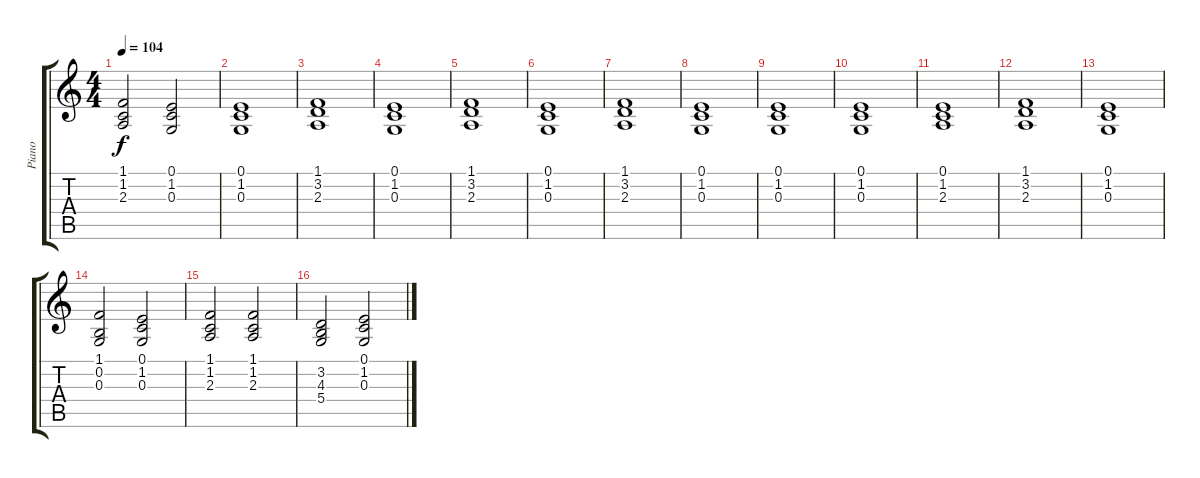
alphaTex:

\track ("Piano" "Piano") {instrument electricpiano2}
\staff {score tabs}
\tuning (E4 B3 G3 D3 A2 E2) {hide}
\ts (4 4)
\tempo 104
\clef g2
\ks c
(1.1 1.2 2.3).2{dy f} (0.1 1.2 0.3).2 |
(0.1 1.2 0.3).1 |
(1.1 3.2 2.3).1 |
(0.1 1.2 0.3).1 |
(1.1 3.2 2.3).1 |
(0.1 1.2 0.3).1 |
(1.1 3.2 2.3).1 |
(0.1 1.2 0.3).1 |
(0.1 1.2 0.3).1 |
(0.1 1.2 0.3).1 |
(0.1 1.2 2.3).1 |
(1.1 3.2 2.3).1 |
(0.1 1.2 0.3).1 |
(1.1 0.2 0.3).2 (0.1 1.2 0.3).2 |
(1.1 1.2 2.3).2 (1.1 1.2 2.3).2 |
(3.2 4.3 5.4).2 (0.1 1.2 0.3).2
